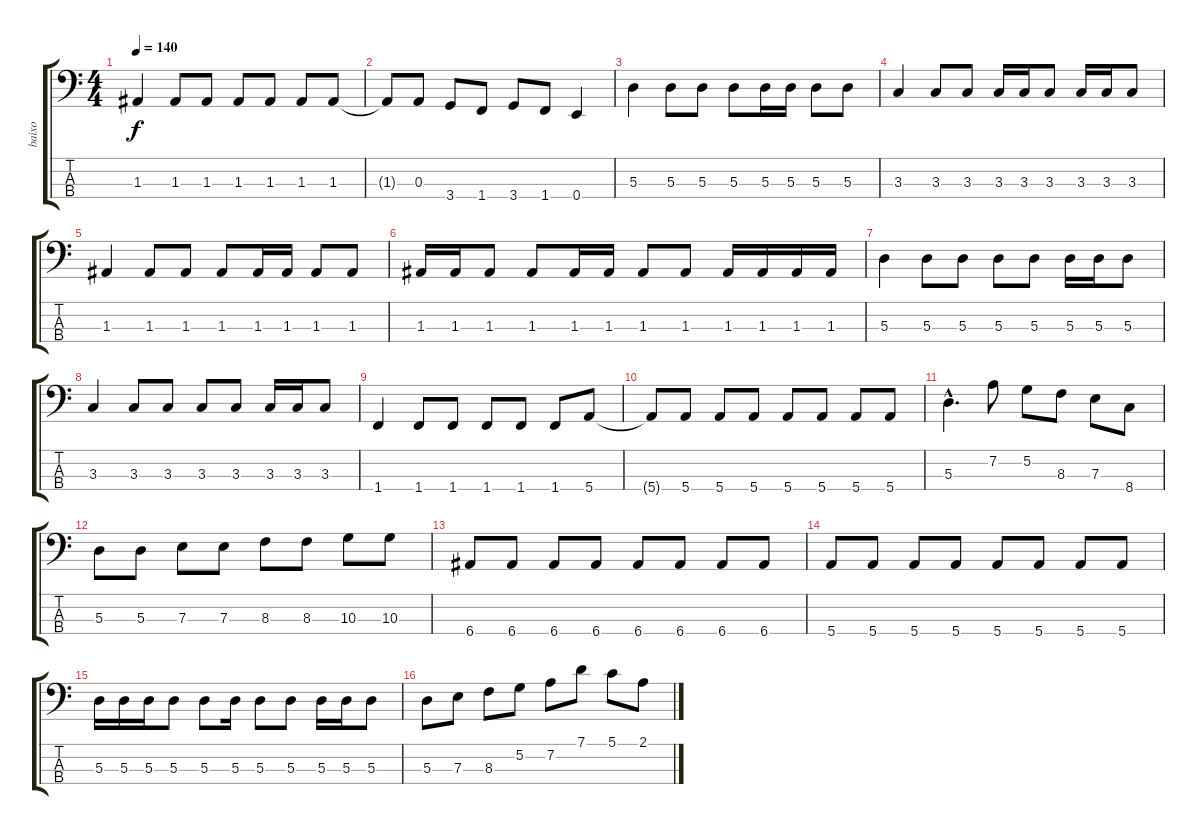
\track ("baixo" "baixo") {instrument electricbassfinger}
\staff {score tabs}
\tuning (G2 D2 A1 E1) {hide}
\ts (4 4)
\tempo 140
\clef f4
\ks c
1.3.4{dy f} 1.3.8 1.3.8 1.3.8 1.3.8 1.3.8 1.3.8 |
1.3{t}.8 0.3.8 3.4.8 1.4.8 3.4.8 1.4.8 0.4.4 |
5.3.4 5.3.8 5.3.8 5.3.8 5.3.16 5.3.16 5.3.8 5.3.8 |
3.3.4 3.3.8 3.3.8 3.3.16 3.3.16 3.3.8 3.3.16 3.3.16 3.3.8 |
1.3.4 1.3.8 1.3.8 1.3.8 1.3.16 1.3.16 1.3.8 1.3.8 |
1.3.16 1.3.16 1.3.8 1.3.8 1.3.16 1.3.16 1.3.8 1.3.8 1.3.16 1.3.16 1.3.16 1.3.16 |
5.3.4 5.3.8 5.3.8 5.3.8 5.3.8 5.3.16 5.3.16 5.3.8 |
3.3.4 3.3.8 3.3.8 3.3.8 3.3.8 3.3.16 3.3.16 3.3.8 |
1.4.4 1.4.8 1.4.8 1.4.8 1.4.8 1.4.8 5.4.8 |
5.4{t}.8 5.4.8 5.4.8 5.4.8 5.4.8 5.4.8 5.4.8 5.4.8 |
5.3{hac}.4{d} 7.2.8 5.2.8 8.3.8 7.3.8 8.4.8 |
5.3.8 5.3.8 7.3.8 7.3.8 8.3.8 8.3.8 10.3.8 10.3.8 |
6.4.8 6.4.8 6.4.8 6.4.8 6.4.8 6.4.8 6.4.8 6.4.8 |
5.4.8 5.4.8 5.4.8 5.4.8 5.4.8 5.4.8 5.4.8 5.4.8 |
5.3.16 5.3.16 5.3.16 5.3.8 5.3.8 5.3.16 5.3.8 5.3.8 5.3.16 5.3.16 5.3.8 |
5.3.8 7.3.8 8.3.8 5.2.8 7.2.8 7.1.8 5.1.8 2.1.8
